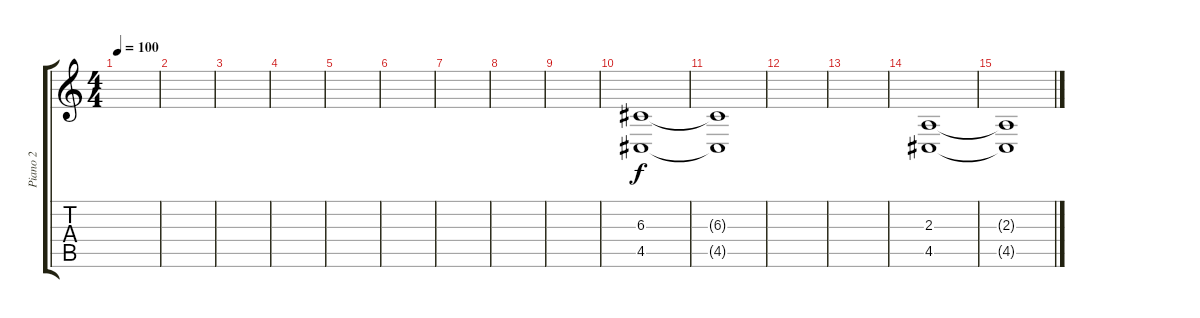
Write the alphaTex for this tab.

\track ("Piano 2" "Piano 2") {instrument brightacousticpiano}
\staff {score tabs}
\tuning (E4 B3 G3 D3 A2 E2) {hide}
\ts (4 4)
\tempo 100
\clef g2
\ks c
|
|
|
|
|
|
|
|
|
(6.3 4.5).1 |
(6.3{t} 4.5{t}).1 |
|
|
(2.3 4.5).1 |
(2.3{t} 4.5{t}).1
